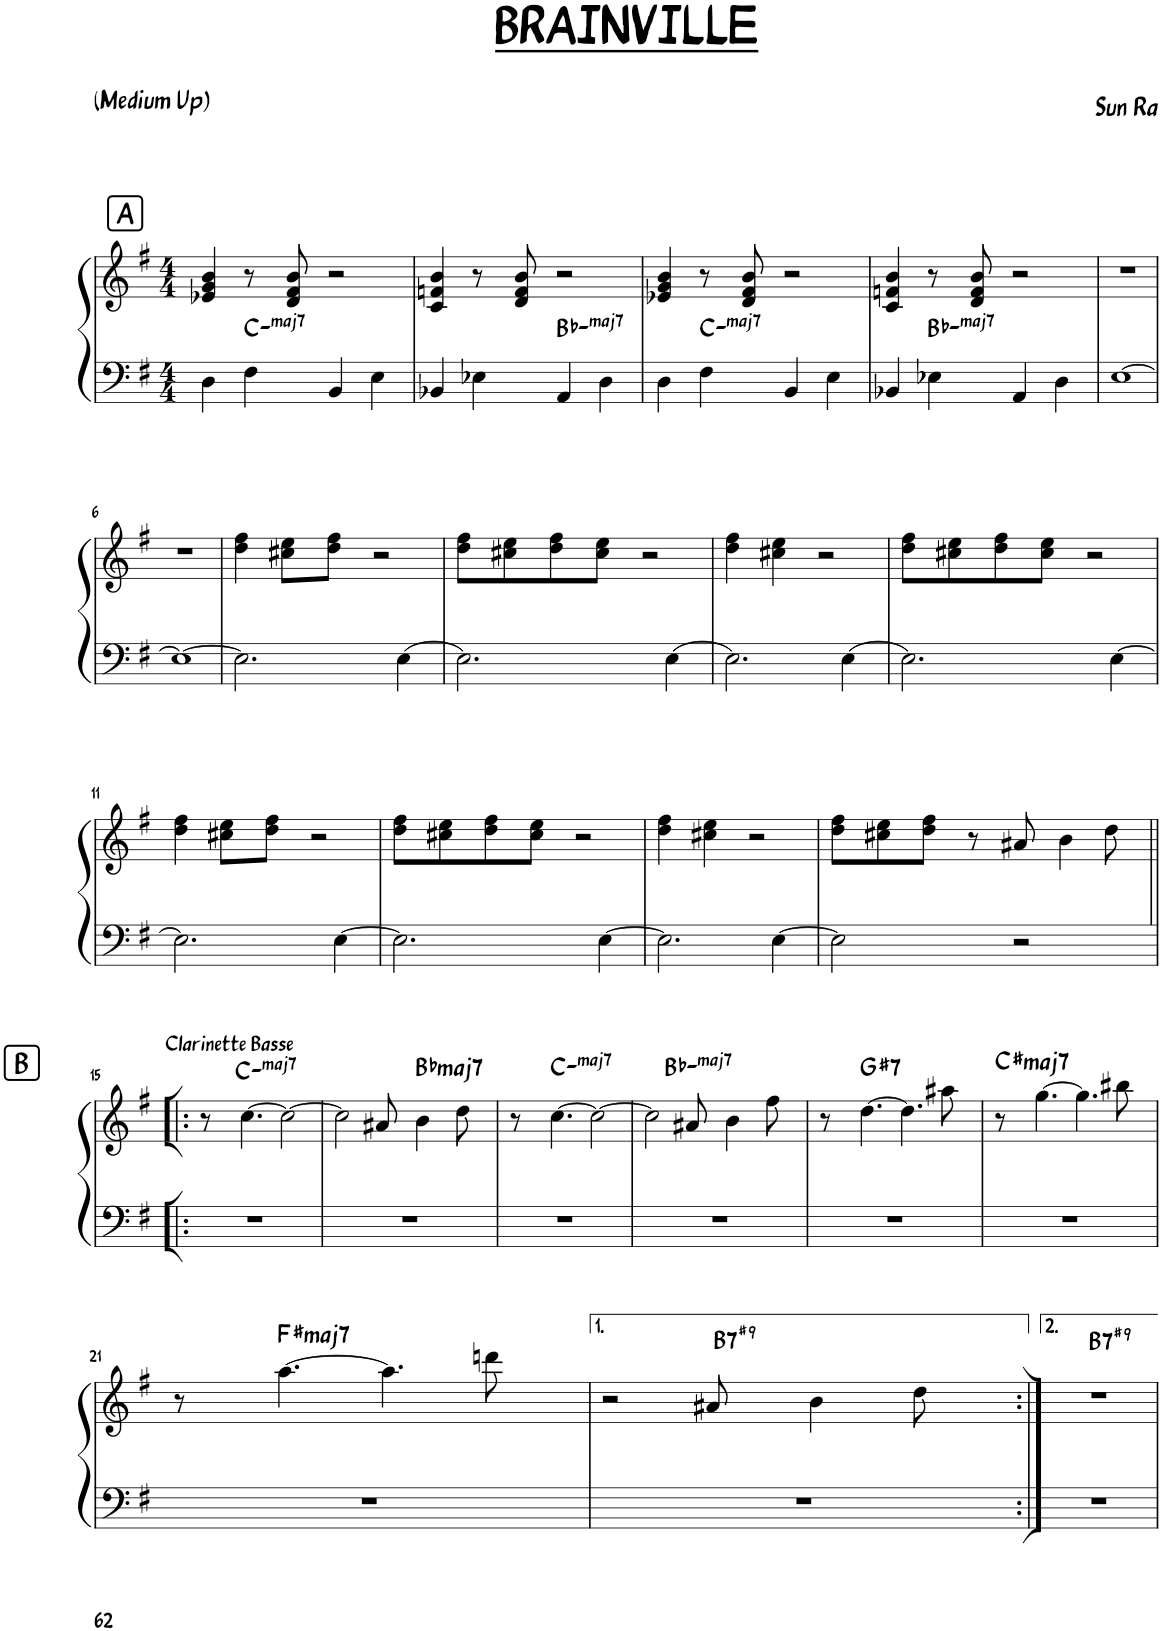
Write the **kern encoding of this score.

**kern	**kern	**harte
*part1	*part1	*part1
*staff2	*staff1	*
*I"Piano	*	*
*I'Pia.	*	*
*clefF4	*clefG2	*
*k[f#]	*k[f#]	*
*M4/4	*M4/4	*
!!LO:REH:place=s1:a:B:cj:fs=14:t=A
=1	=1	=1
4D\	4e-X/ 4g/ 4b/	.
!	!	!LO:H:kt=maj7
4F#\	8r	C:minmaj7
.	8d/ 8f#/ 8b/	.
4BB/	2r	.
4E\	.	.
=2	=2	=2
4BB-X/	4c/ 4fn/ 4b/	.
4E-X\	8r	.
.	8d/ 8f/ 8b/	.
!	!	!LO:H:kt=maj7
4AA/	2r	Bb:minmaj7
4D\	.	.
=3	=3	=3
4D\	4e-X/ 4g/ 4b/	.
!	!	!LO:H:kt=maj7
4F#\	8r	C:minmaj7
.	8d/ 8f#/ 8b/	.
4BB/	2r	.
4E\	.	.
=4	=4	=4
4BB-X/	4c/ 4fn/ 4b/	.
!	!	!LO:H:kt=maj7
4E-X\	8r	Bb:minmaj7
.	8d/ 8f/ 8b/	.
4AA/	2r	.
4D\	.	.
=5	=5	=5
[1E	1r	.
!!LO:LB:g=z
=6	=6	=6
1E_	1r	.
=7	=7	=7
2.E\]	4dd\ 4ff#\	.
.	8cc#X\ 8ee\L	.
.	8dd\ 8ff#\J	.
.	2r	.
[4E\	.	.
=8	=8	=8
2.E\]	8dd\ 8ff#\L	.
.	8cc#X\ 8ee\	.
.	8dd\ 8ff#\	.
.	8cc#\ 8ee\J	.
.	2r	.
[4E\	.	.
=9	=9	=9
2.E\]	4dd\ 4ff#\	.
.	4cc#X\ 4ee\	.
.	2r	.
[4E\	.	.
=10	=10	=10
2.E\]	8dd\ 8ff#\L	.
.	8cc#X\ 8ee\	.
.	8dd\ 8ff#\	.
.	8cc#\ 8ee\J	.
.	2r	.
[4E\	.	.
!!LO:LB:g=z
=11	=11	=11
2.E\]	4dd\ 4ff#\	.
.	8cc#X\ 8ee\L	.
.	8dd\ 8ff#\J	.
.	2r	.
[4E\	.	.
=12	=12	=12
2.E\]	8dd\ 8ff#\L	.
.	8cc#X\ 8ee\	.
.	8dd\ 8ff#\	.
.	8cc#\ 8ee\J	.
.	2r	.
[4E\	.	.
=13	=13	=13
2.E\]	4dd\ 4ff#\	.
.	4cc#X\ 4ee\	.
.	2r	.
[4E\	.	.
=14	=14	=14
2E\]	8dd\ 8ff#\L	.
.	8cc#X\ 8ee\	.
.	8dd\ 8ff#\J	.
.	8r	.
2r	8a#X/	.
.	4b\	.
.	8dd\	.
!!LO:LB:g=z
!!LO:REH:place=s1:a:B:cj:fs=14:t=B:qo=0.5
=15!|:	=15!|:	=15!|:
!	!LO:TX:a:B:t=Clarinette Basse	!
1r	8r	.
!	!	!LO:H:kt=maj7
.	[4.cc\	C:minmaj7
.	2cc\_	.
=16	=16	=16
1r	2cc\]	.
.	8a#X/	.
!	!	!LO:H:kt=maj7
.	4b\	Bb:maj7
.	8dd\	.
=17	=17	=17
1r	8r	.
!	!	!LO:H:kt=maj7
.	[4.cc\	C:minmaj7
.	2cc\_	.
=18	=18	=18
*	*^	*
1r	2cc\]	4ryy	.
!	!	!	!LO:H:kt=maj7
.	.	2.ryy	Bb:minmaj7
.	8a#X/	.	.
.	4b\	.	.
.	8ff#\	.	.
*	*v	*v	*
=19	=19	=19
1r	8r	.
!	!	!LO:H:kt=7
.	[4.dd\	G#:7
.	4.dd\]	.
.	8aa#X\	.
=20	=20	=20
!	!	!LO:H:kt=maj7
1r	8r	C#:maj7
.	[4.gg\	.
.	4.gg\]	.
.	8bb#X\	.
!!LO:LB:g=z
=21	=21	=21
1r	8r	.
!	!	!LO:H:kt=maj7
.	[4.aa\	F#:maj7
.	4.aa\]	.
.	8dddn\	.
=22	=22	=22
1r	2r	.
!	!	!LO:H:kt=7
.	8a#X/	B:7(#9)
.	4b\	.
.	8dd\	.
=23:|!	=23:|!	=23:|!
*	*^	*
1r	1r	4ryy	.
!	!	!	!LO:H:kt=7
.	.	2.ryy	B:7(#9)
*	*v	*v	*
=	=	=
*-	*-	*-
